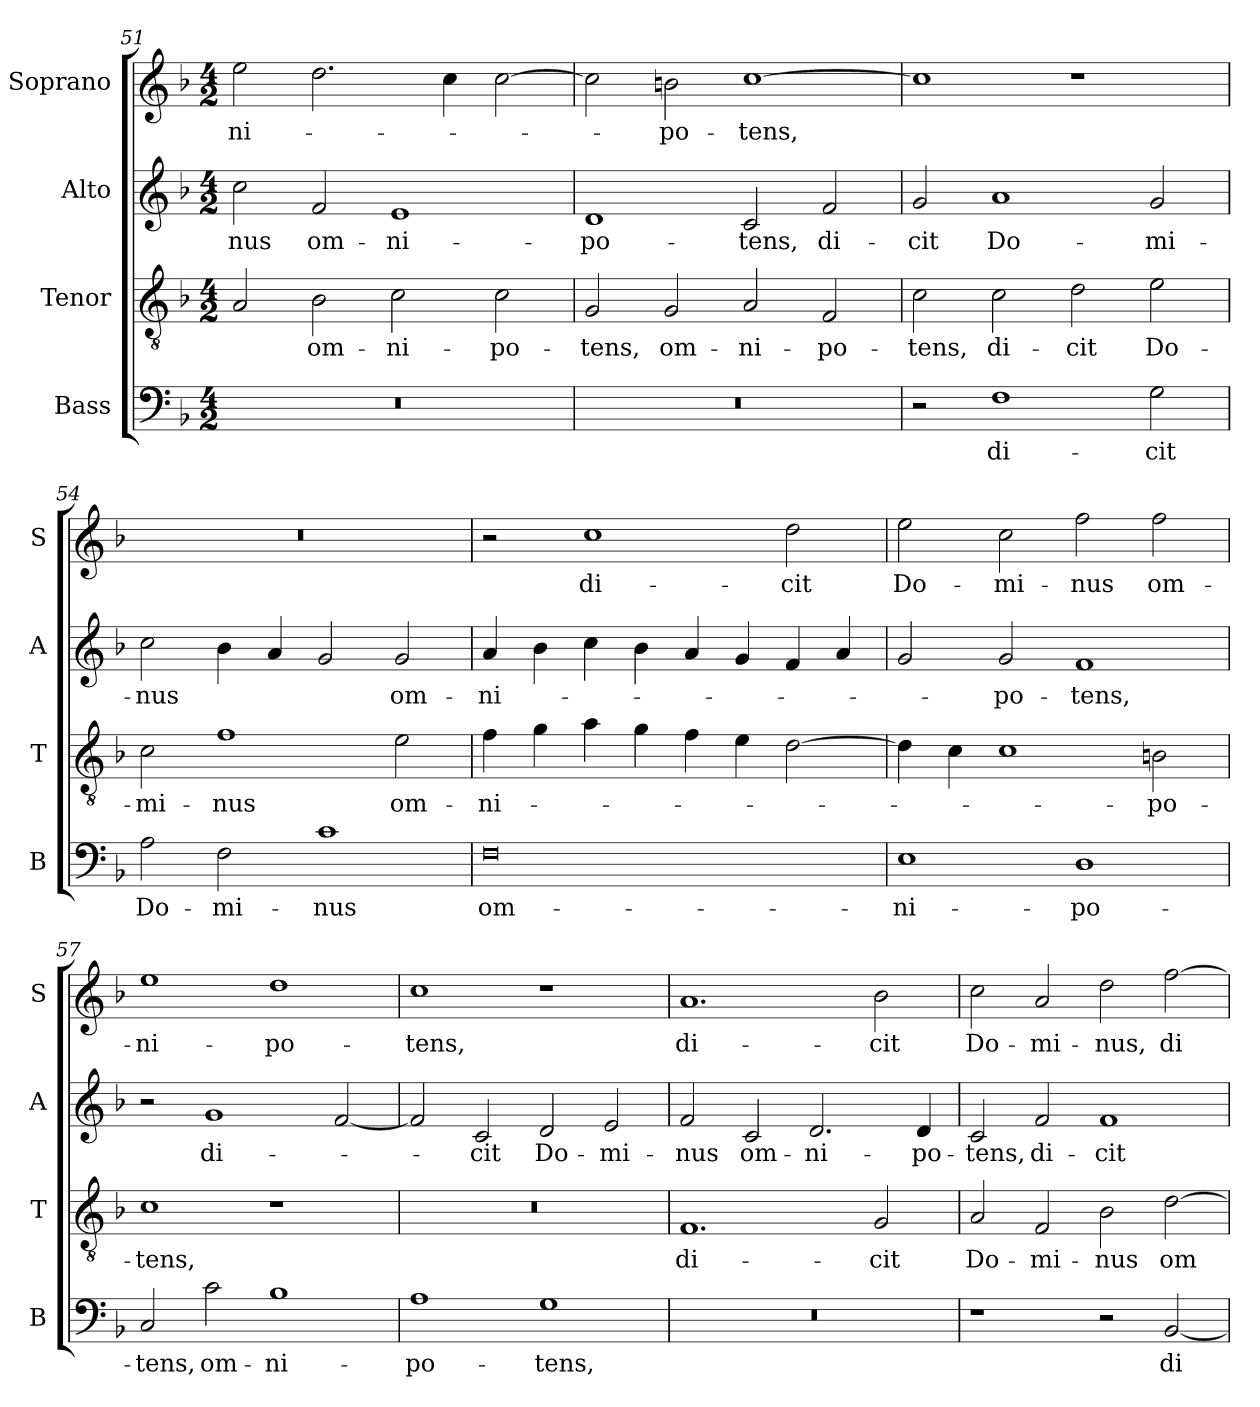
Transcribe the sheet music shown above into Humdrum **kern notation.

**kern	**text	**kern	**text	**kern	**text	**kern	**text
*part4	*part4	*part3	*part3	*part2	*part2	*part1	*part1
*staff4	*staff4	*staff3	*staff3	*staff2	*staff2	*staff1	*staff1
*I"Bass	*	*I"Tenor	*	*I"Alto	*	*I"Soprano	*
*I'B	*	*I'T	*	*I'A	*	*I'S	*
!!LO:PB:g=z
*clefF4	*	*clefGv2	*	*clefG2	*	*clefG2	*
*k[b-]	*	*k[b-]	*	*k[b-]	*	*k[b-]	*
*F:	*	*F:	*	*F:	*	*F:	*
*M4/2	*	*M4/2	*	*M4/2	*	*M4/2	*
=51	=51	=51	=51	=51	=51	=51	=51
!	!	!	!	!	!LO:LY:b	!	!LO:LY:b
0r	.	2A/	.	2cc\	-nus	2ee\	-ni-
!	!	!	!LO:LY:b	!	!LO:LY:b	!	!
.	.	2B-\	om-	2f/	om-	2.dd\	.
!	!	!	!LO:LY:b	!	!LO:LY:b	!	!
.	.	2c\	-ni-	1e	-ni-	.	.
.	.	.	.	.	.	4cc\	.
!	!	!	!LO:LY:b	!	!	!	!
.	.	2c\	-po-	.	.	[2cc\	.
=52	=52	=52	=52	=52	=52	=52	=52
!	!	!	!LO:LY:b	!	!LO:LY:b	!	!
0r	.	2G/	-tens,	1d	-po-	2cc\]	.
!	!	!	!LO:LY:b	!	!	!	!LO:LY:b
.	.	2G/	om-	.	.	2bn\	-po-
!	!	!	!LO:LY:b	!	!LO:LY:b	!	!LO:LY:b
.	.	2A/	-ni-	2c/	-tens,	[1cc	-tens,
!	!	!	!LO:LY:b	!	!LO:LY:b	!	!
.	.	2F/	-po-	2f/	di-	.	.
=53	=53	=53	=53	=53	=53	=53	=53
!	!	!	!LO:LY:b	!	!LO:LY:b	!	!
2r	.	2c\	-tens,	2g/	-cit	1cc]	.
!	!LO:LY:b	!	!LO:LY:b	!	!LO:LY:b	!	!
1F	di-	2c\	di-	1a	Do-	.	.
!	!	!	!LO:LY:b	!	!	!	!
.	.	2d\	-cit	.	.	1r	.
!	!LO:LY:b	!	!LO:LY:b	!	!LO:LY:b	!	!
2G\	-cit	2e\	Do-	2g/	-mi-	.	.
=54	=54	=54	=54	=54	=54	=54	=54
!	!LO:LY:b	!	!LO:LY:b	!	!LO:LY:b	!	!
2A\	Do-	2c\	-mi-	2cc\	-nus	0r	.
!	!LO:LY:b	!	!LO:LY:b	!	!	!	!
2F\	-mi-	1f	-nus	4b-\	.	.	.
.	.	.	.	4a/	.	.	.
!	!LO:LY:b	!	!	!	!	!	!
1c	-nus	.	.	2g/	.	.	.
!	!	!	!LO:LY:b	!	!LO:LY:b	!	!
.	.	2e\	om-	2g/	om-	.	.
!!LO:LB:g=z
=55	=55	=55	=55	=55	=55	=55	=55
!	!LO:LY:b	!	!LO:LY:b	!	!LO:LY:b	!	!
0F	om-	4f\	-ni-	4a/	-ni-	2r	.
.	.	4g\	.	4b-\	.	.	.
!	!	!	!	!	!	!	!LO:LY:b
.	.	4a\	.	4cc\	.	1cc	di-
.	.	4g\	.	4b-\	.	.	.
.	.	4f\	.	4a/	.	.	.
.	.	4e\	.	4g/	.	.	.
!	!	!	!	!	!	!	!LO:LY:b
.	.	[2d\	.	4f/	.	2dd\	-cit
.	.	.	.	4a/	.	.	.
=56	=56	=56	=56	=56	=56	=56	=56
!	!LO:LY:b	!	!	!	!	!	!LO:LY:b
1E	-ni-	4d\]	.	2g/	.	2ee\	Do-
.	.	4c\	.	.	.	.	.
!	!	!	!	!	!LO:LY:b	!	!LO:LY:b
.	.	1c	.	2g/	-po-	2cc\	-mi-
!	!LO:LY:b	!	!	!	!LO:LY:b	!	!LO:LY:b
1D	-po-	.	.	1f	-tens,	2ff\	-nus
!	!	!	!LO:LY:b	!	!	!	!LO:LY:b
.	.	2Bn\	-po-	.	.	2ff\	om-
=57	=57	=57	=57	=57	=57	=57	=57
!	!LO:LY:b	!	!LO:LY:b	!	!	!	!LO:LY:b
2C/	-tens,	1c	-tens,	2r	.	1ee	-ni-
!	!LO:LY:b	!	!	!	!LO:LY:b	!	!
2c\	om-	.	.	1g	di-	.	.
!	!LO:LY:b	!	!	!	!	!	!LO:LY:b
1B-	-ni-	1r	.	.	.	1dd	-po-
.	.	.	.	[2f/	.	.	.
=58	=58	=58	=58	=58	=58	=58	=58
!	!LO:LY:b	!	!	!	!	!	!LO:LY:b
1A	-po-	0r	.	2f/]	.	1cc	-tens,
!	!	!	!	!	!LO:LY:b	!	!
.	.	.	.	2c/	-cit	.	.
!	!LO:LY:b	!	!	!	!LO:LY:b	!	!
1G	-tens,	.	.	2d/	Do-	1r	.
!	!	!	!	!	!LO:LY:b	!	!
.	.	.	.	2e/	-mi-	.	.
!!LO:LB:g=z
=59	=59	=59	=59	=59	=59	=59	=59
!	!	!	!LO:LY:b	!	!LO:LY:b	!	!LO:LY:b
0r	.	1.F	di-	2f/	-nus	1.a	di-
!	!	!	!	!	!LO:LY:b	!	!
.	.	.	.	2c/	om-	.	.
!	!	!	!	!	!LO:LY:b	!	!
.	.	.	.	2.d/	-ni-	.	.
!	!	!	!LO:LY:b	!	!	!	!LO:LY:b
.	.	2G/	-cit	.	.	2b-\	-cit
!	!	!	!	!	!LO:LY:b	!	!
.	.	.	.	4d/	-po-	.	.
=60	=60	=60	=60	=60	=60	=60	=60
!	!	!	!LO:LY:b	!	!LO:LY:b	!	!LO:LY:b
1r	.	2A/	Do-	2c/	-tens,	2cc\	Do-
!	!	!	!LO:LY:b	!	!LO:LY:b	!	!LO:LY:b
.	.	2F/	-mi-	2f/	di-	2a/	-mi-
!	!	!	!LO:LY:b	!	!LO:LY:b	!	!LO:LY:b
2r	.	2B-\	-nus	1f	-cit	2dd\	-nus,
!	!LO:LY:b	!	!LO:LY:b	!	!	!	!LO:LY:b
[2BB-/	di-	[2d\	om-	.	.	[2ff\	di-
=	=	=	=	=	=	=	=
*-	*-	*-	*-	*-	*-	*-	*-
